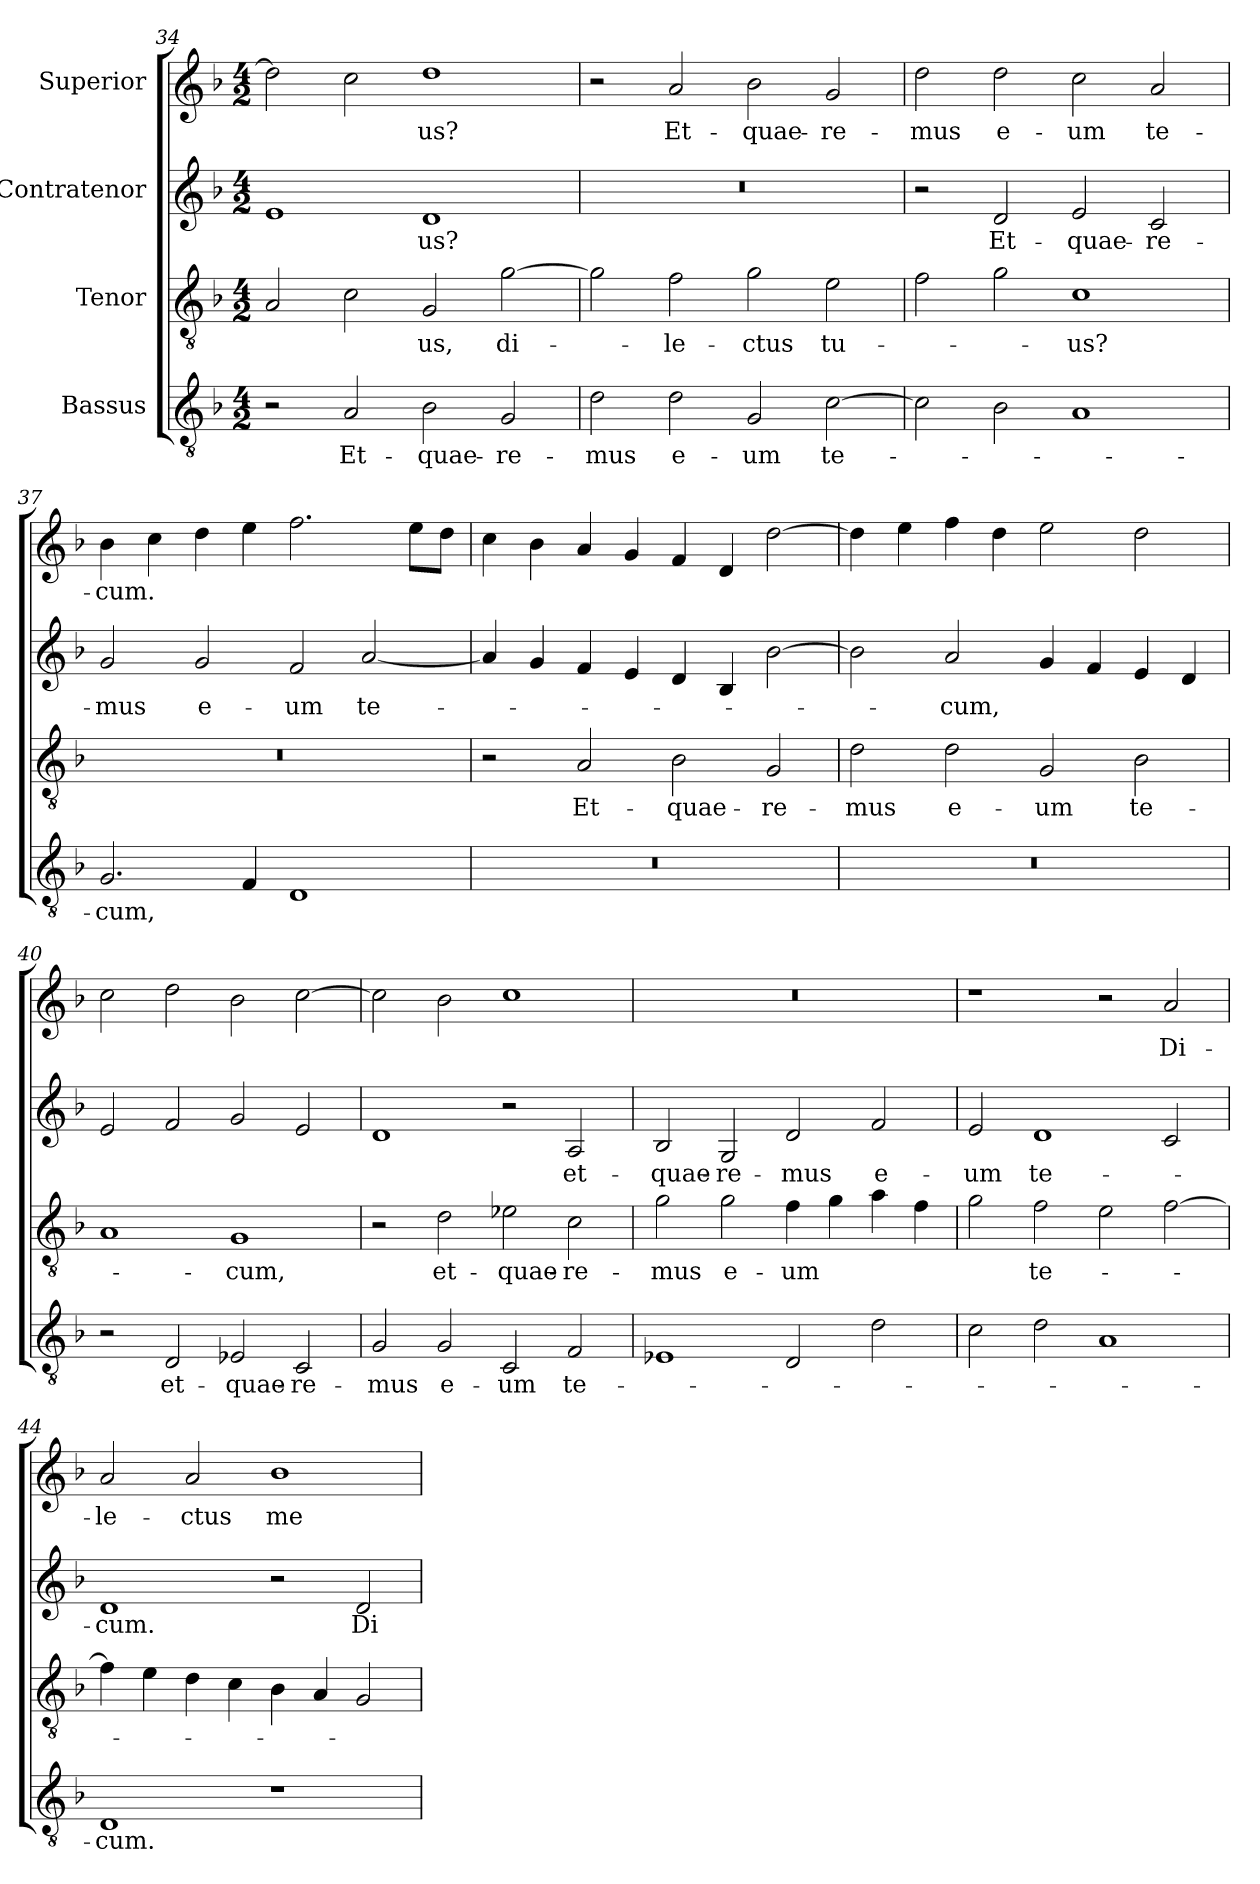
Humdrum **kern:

**kern	**text	**kern	**text	**kern	**text	**kern	**text
*part4	*part4	*part3	*part3	*part2	*part2	*part1	*part1
*staff4	*staff4	*staff3	*staff3	*staff2	*staff2	*staff1	*staff1
*I"Bassus	*	*I"Tenor	*	*I"Contratenor	*	*I"Superior	*
*clefGv2	*	*clefGv2	*	*clefG2	*	*clefG2	*
*k[b-]	*	*k[b-]	*	*k[b-]	*	*k[b-]	*
*M4/2	*	*M4/2	*	*M4/2	*	*M4/2	*
=34	=34	=34	=34	=34	=34	=34	=34
2r	.	2A/	.	1e/	.	2dd\]	.
2A/	Et-	2c\	.	.	.	2cc\	.
2B-\	quae-	2G/	-us,	1d/	-us?	1dd\	-us?
2G/	-re-	[2g\	di-	.	.	.	.
=35	=35	=35	=35	=35	=35	=35	=35
2d\	-mus	2g\]	.	0r	.	2r	.
2d\	e-	2f\	-le-	.	.	2a/	Et-
2G/	-um	2g\	-ctus	.	.	2b-\	quae-
[2c\	te-	2e\	tu-	.	.	2g/	-re-
=36	=36	=36	=36	=36	=36	=36	=36
2c\]	.	2f\	.	2r	.	2dd\	-mus
2B-\	.	2g\	.	2d/	Et-	2dd\	e-
1A/	.	1c\	-us?	2e/	quae-	2cc\	-um
.	.	.	.	2c/	-re-	2a/	te-
=37	=37	=37	=37	=37	=37	=37	=37
2.G/	-cum,	0r	.	2g/	-mus	4b-\	-cum.
.	.	.	.	.	.	4cc\	.
.	.	.	.	2g/	e-	4dd\	.
4F/	.	.	.	.	.	4ee\	.
1D/	.	.	.	2f/	-um	2.ff\	.
.	.	.	.	[2a/	te-	.	.
.	.	.	.	.	.	8ee\L	.
.	.	.	.	.	.	8dd\J	.
=38	=38	=38	=38	=38	=38	=38	=38
0r	.	2r	.	4a/]	.	4cc\	.
.	.	.	.	4g/	.	4b-\	.
.	.	2A/	Et-	4f/	.	4a/	.
.	.	.	.	4e/	.	4g/	.
.	.	2B-\	quae-	4d/	.	4f/	.
.	.	.	.	4B-/	.	4d/	.
.	.	2G/	-re-	[2b-\	.	[2dd\	.
=39	=39	=39	=39	=39	=39	=39	=39
0r	.	2d\	-mus	2b-\]	.	4dd\]	.
.	.	.	.	.	.	4ee\	.
.	.	2d\	e-	2a/	-cum,	4ff\	.
.	.	.	.	.	.	4dd\	.
.	.	2G/	-um	4g/	.	2ee\	.
.	.	.	.	4f/	.	.	.
.	.	2B-\	te-	4e/	.	2dd\	.
.	.	.	.	4d/	.	.	.
=40	=40	=40	=40	=40	=40	=40	=40
2r	.	1A/	.	2e/	.	2cc\	.
2D/	et-	.	.	2f/	.	2dd\	.
2E-X/	quae-	1G/	-cum,	2g/	.	2b-\	.
2C/	-re-	.	.	2e/	.	[2cc\	.
=41	=41	=41	=41	=41	=41	=41	=41
2G/	-mus	2r	.	1d/	.	2cc\]	.
2G/	e-	2d\	et-	.	.	2b-\	.
2C/	-um	2e-X\	quae-	2r	.	1cc\	.
2F/	te-	2c\	-re-	2A/	et-	.	.
=42	=42	=42	=42	=42	=42	=42	=42
1E-X/	.	2g\	-mus	2B-/	quae-	0r	.
.	.	2g\	e-	2G/	-re-	.	.
2D/	.	4f\	-um	2d/	-mus	.	.
.	.	4g\	.	.	.	.	.
2d\	.	4a\	.	2f/	e-	.	.
.	.	4f\	.	.	.	.	.
=43	=43	=43	=43	=43	=43	=43	=43
2c\	.	2g\	.	2e/	-um	1r	.
2d\	.	2f\	te-	1d/	te-	.	.
1A/	.	2e\	.	.	.	2r	.
.	.	[2f\	.	2c/	.	2a/	Di-
=44	=44	=44	=44	=44	=44	=44	=44
1D/	-cum.	4f\]	.	1d/	-cum.	2a/	-le-
.	.	4e\	.	.	.	.	.
.	.	4d\	.	.	.	2a/	-ctus
.	.	4c\	.	.	.	.	.
1r	.	4B-\	.	2r	.	1b-\	me-
.	.	4A/	.	.	.	.	.
.	.	2G/	.	2d/	Di-	.	.
=	=	=	=	=	=	=	=
*-	*-	*-	*-	*-	*-	*-	*-
